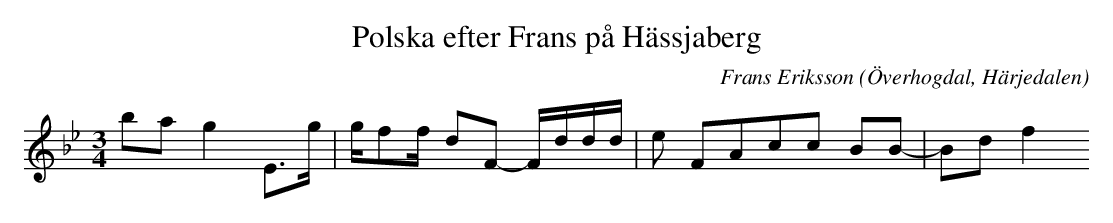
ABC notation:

X:1
T:Polska efter Frans på Hässjaberg
O:Överhogdal, Härjedalen
M:3/4
C:Frans Eriksson
K:Bb
ba g2 E>g |g/ff/- dF- F/d/d/d/|e2/3 F4/3A4/3c2/3c2/3 B2/3B2/3|-Bd f2
